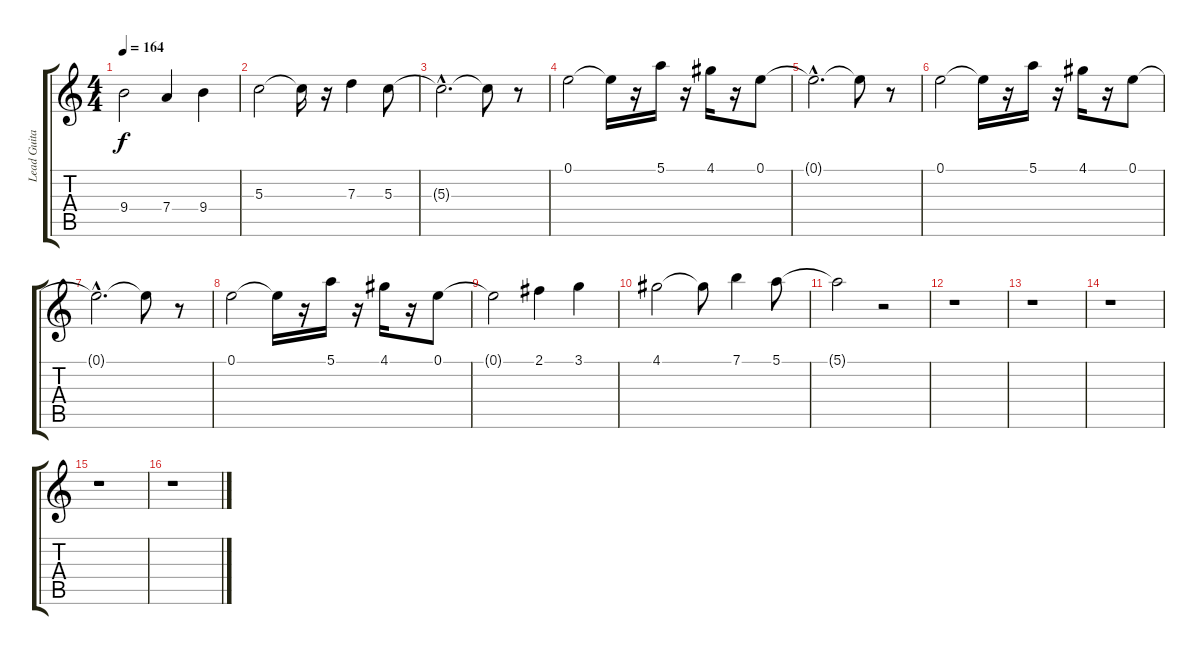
\track ("Lead Guitar" "Lead Guita") {instrument distortionguitar}
\staff {score tabs}
\tuning (E4 B3 G3 D3 A2 E2) {hide}
\ts (4 4)
\tempo 164
\clef g2
\ks c
9.4{t}.2{dy f} 7.4.4 9.4.4 |
5.3.2 5.3{t}.16 r.16 7.3.4 5.3.8 |
5.3{hac t}.2{d} 5.3{t}.8 r.8 |
0.1.2 0.1{t}.16 r.16 5.1.16 r.16 4.1.16 r.16 0.1.8 |
0.1{hac t}.2{d} 0.1{t}.8 r.8 |
0.1.2 0.1{t}.16 r.16 5.1.16 r.16 4.1.16 r.16 0.1.8 |
0.1{hac t}.2{d} 0.1{t}.8 r.8 |
0.1.2 0.1{t}.16 r.16 5.1.16 r.16 4.1.16 r.16 0.1.8 |
0.1{t}.2 2.1.4 3.1.4 |
4.1.2 4.1{t}.8 7.1.4 5.1.8 |
5.1{t}.2 r.2 |
r.1 |
r.1 |
r.1 |
r.1 |
r.1
